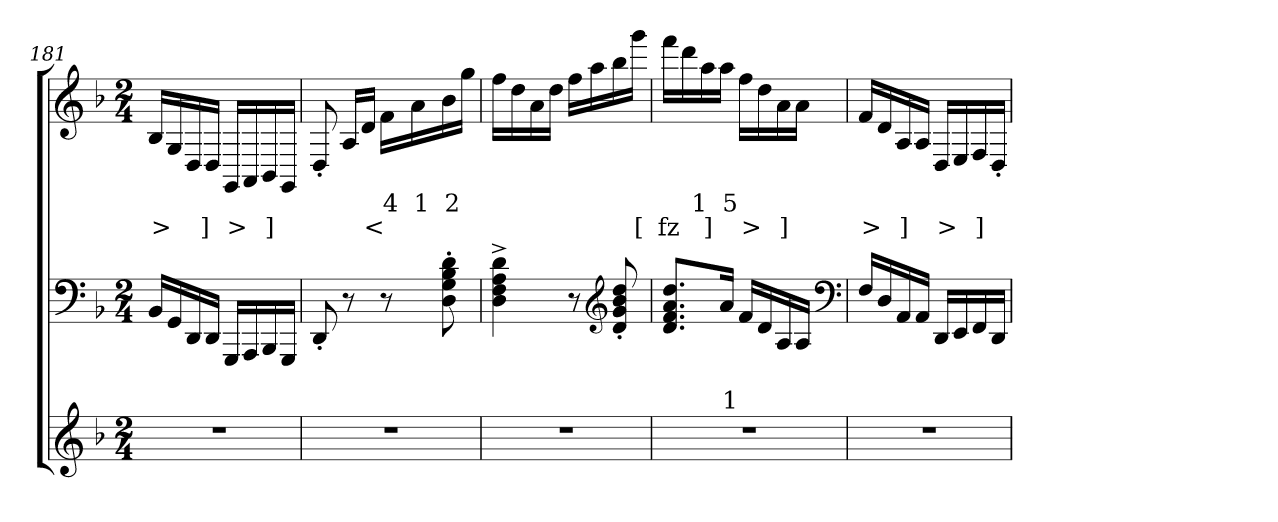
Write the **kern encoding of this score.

**kern	**kern	**text	**text	**kern	**text	**text
*part3	*part2	*part2	*part2	*part1	*part1	*part1
*staff3	*staff2	*staff2	*staff2	*staff1	*staff1	*staff1
*clefG2	*clefF4	*	*	*clefG2	*	*
*k[b-]	*k[b-]	*	*	*k[b-]	*	*
*M2/4	*M2/4	*	*	*M2/4	*	*
=181	=181	=181	=181	=181	=181	=181
2r	16BB-LL	.	.	16B-LL	.	>
.	16GG	.	.	16G	.	.
.	16DD	.	.	16D	.	.
.	16DDJJ	.	.	16DJJ	.	]
.	16GGGLL	.	.	16GGLL	.	>
.	16AAA	.	.	16AA	.	.
.	16BBB-	.	.	16BB-	.	]
.	16GGGJJ	.	.	16GGJJ	.	.
=182	=182	=182	=182	=182	=182	=182
2r	8DD'>	.	.	8D'>	.	.
.	8r	.	.	16A/LL	.	.
.	.	.	.	16d\JJ	.	<
.	8r	.	.	16fLL	4	.
.	.	.	.	16a	1	.
.	8d'> 8B-'> 8G'> 8D'>	.	.	16b-	2	.
.	.	.	.	16ggJJ	.	.
=183	=183	=183	=183	=183	=183	=183
2r	4d^> 4A^> 4F^> 4D^>	.	.	16ffLL	.	.
.	.	.	.	16dd	.	.
.	.	.	.	16a	.	.
.	.	.	.	16ddJJ	.	.
.	8r	.	.	16ffLL	.	.
.	.	.	.	16aa	.	.
*	*clefG2	*	*	*	*	*
.	8dd'> 8b-/'> 8g/'> 8d'>	.	.	16bb-	.	.
.	.	.	.	16gggJJ	.	[
=184	=184	=184	=184	=184	=184	=184
2r	8.dd 8.a 8.f 8.dL	.	.	16fffLL	.	fz
.	.	.	.	16ddd	.	.
.	.	.	.	16aa	1	]
.	16aJk	.	1	16aaJJ	5	.
.	16fLL	.	.	16ffLL	.	>
.	16d	.	.	16dd	.	.
.	16A	.	.	16a	.	]
.	16AJJ	.	.	16aJJ	.	.
*	*clefF4	*	*	*	*	*
=185	=185	=185	=185	=185	=185	=185
2r	16FLL	.	.	16f\LL	.	>
.	16D	.	.	16d\	.	.
.	16AA	.	.	16A/	.	]
.	16AAJJ	.	.	16A/JJ	.	.
.	16DDLL	.	.	16DLL	.	>
.	16EE	.	.	16E	.	.
.	16FF	.	.	16F	.	]
.	16DDJJ	.	.	16D'>JJ	.	.
=	=	=	=	=	=	=
*-	*-	*-	*-	*-	*-	*-
